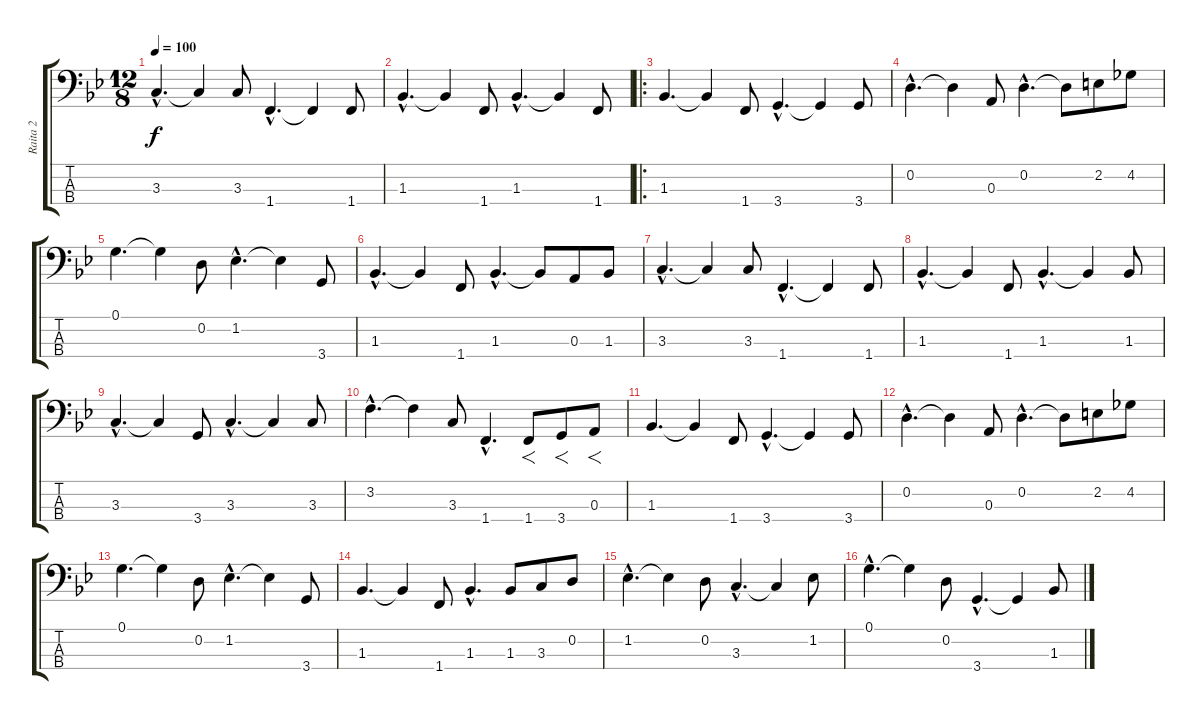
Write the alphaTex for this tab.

\track ("Raita 2" "Raita 2") {instrument electricbassfinger}
\staff {score tabs}
\tuning (G2 D2 A1 E1) {hide}
\ts (12 8)
\tempo 100
\clef f4
\ks bb
3.3{hac}.4{d dy f instrument electricbassfinger} 3.3{t}.4 3.3.8 1.4{hac}.4{d} 1.4{t}.4 1.4.8 |
1.3{hac}.4{d} 1.3{t}.4 1.4.8 1.3{hac}.4{d} 1.3{t}.4 1.4.8 |
\ro
1.3.4{d} 1.3{t}.4 1.4.8 3.4{hac}.4{d} 3.4{t}.4 3.4.8 |
0.2{hac}.4{d} 0.2{t}.4 0.3.8 0.2{hac}.4{d} 0.2{t}.8 2.2.8 4.2.8 |
0.1.4{d} 0.1{t}.4 0.2.8 1.2{hac}.4{d} 1.2{t}.4 3.4.8 |
1.3{hac}.4{d} 1.3{t}.4 1.4.8 1.3{hac}.4{d} 1.3{t}.8 0.3.8 1.3.8 |
3.3{hac}.4{d} 3.3{t}.4 3.3.8 1.4{hac}.4{d} 1.4{t}.4 1.4.8 |
1.3{hac}.4{d} 1.3{t}.4 1.4.8 1.3{hac}.4{d} 1.3{t}.4 1.3.8 |
3.3{hac}.4{d} 3.3{t}.4 3.4.8 3.3{hac}.4{d} 3.3{t}.4 3.3.8 |
3.2{hac}.4{d} 3.2{t}.4 3.3.8 1.4{hac}.4{d} 1.4.8{f} 3.4.8{f} 0.3.8{f} |
1.3.4{d} 1.3{t}.4 1.4.8 3.4{hac}.4{d} 3.4{t}.4 3.4.8 |
0.2{hac}.4{d} 0.2{t}.4 0.3.8 0.2{hac}.4{d} 0.2{t}.8 2.2.8 4.2.8 |
0.1.4{d} 0.1{t}.4 0.2.8 1.2{hac}.4{d} 1.2{t}.4 3.4.8 |
1.3.4{d} 1.3{t}.4 1.4.8 1.3{hac}.4{d} 1.3.8 3.3.8 0.2.8 |
1.2{hac}.4{d} 1.2{t}.4 0.2.8 3.3{hac}.4{d} 3.3{t}.4 1.2.8 |
0.1{hac}.4{d} 0.1{t}.4 0.2.8 3.4{hac}.4{d} 3.4{t}.4 1.3.8
